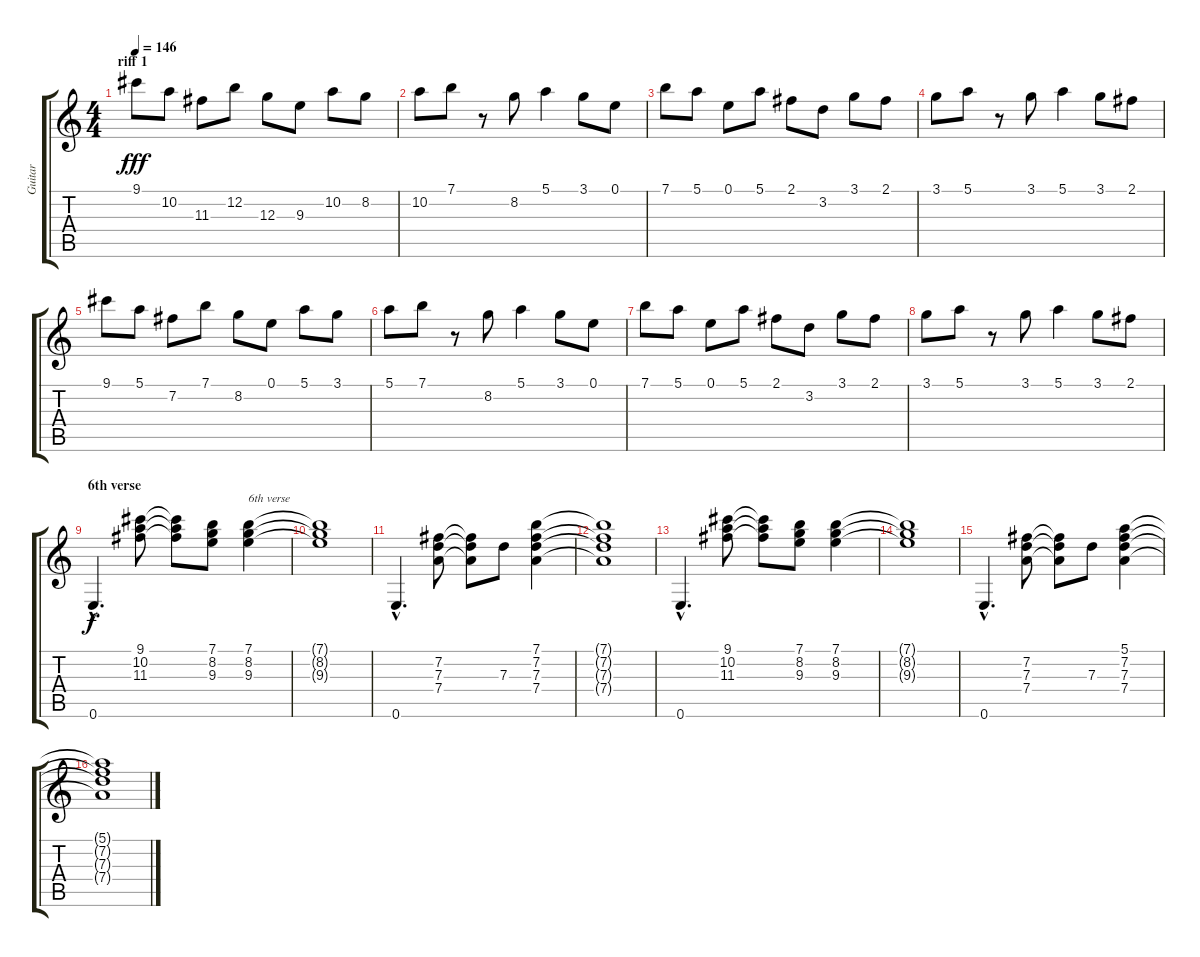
\track ("Guitar" "Guitar") {instrument distortionguitar}
\staff {score tabs}
\tuning (E4 B3 G3 D3 A2 E2) {hide}
\ts (4 4)
\section ("" "riff 1")
\tempo 146
\clef g2
\ks c
9.1.8{dy fff} 10.2.8 11.3.8 12.2.8 12.3.8 9.3.8 10.2.8 8.2.8 |
10.2.8 7.1.8 r.8 8.2.8 5.1.4 3.1.8 0.1.8 |
7.1.8 5.1.8 0.1.8 5.1.8 2.1.8 3.2.8 3.1.8 2.1.8 |
3.1.8 5.1.8 r.8 3.1.8 5.1.4 3.1.8 2.1.8 |
9.1.8 5.1.8 7.2.8 7.1.8 8.2.8 0.1.8 5.1.8 3.1.8 |
5.1.8 7.1.8 r.8 8.2.8 5.1.4 3.1.8 0.1.8 |
7.1.8 5.1.8 0.1.8 5.1.8 2.1.8 3.2.8 3.1.8 2.1.8 |
3.1.8 5.1.8 r.8 3.1.8 5.1.4 3.1.8 2.1.8 |
\section ("" "6th verse")
0.6{hac}.4{d dy f} (9.1 10.2 11.3).8 (9.1{t} 10.2{t} 11.3{t}).8 (7.1 8.2 9.3).8 (7.1 8.2 9.3).4{txt "6th verse"} |
(7.1{t} 8.2{t} 9.3{t}).1 |
0.6{hac}.4{d} (7.2 7.3 7.4).8 (7.2{t} 7.3{t} 7.4{t}).8 7.3.8 (7.1 7.2 7.3 7.4).4 |
(7.1{t} 7.2{t} 7.3{t} 7.4{t}).1 |
0.6{hac}.4{d} (9.1 10.2 11.3).8 (9.1{t} 10.2{t} 11.3{t}).8 (7.1 8.2 9.3).8 (7.1 8.2 9.3).4 |
(7.1{t} 8.2{t} 9.3{t}).1 |
0.6{hac}.4{d} (7.2 7.3 7.4).8 (7.2{t} 7.3{t} 7.4{t}).8 7.3.8 (5.1 7.2 7.3 7.4).4 |
(5.1{t} 7.2{t} 7.3{t} 7.4{t}).1
